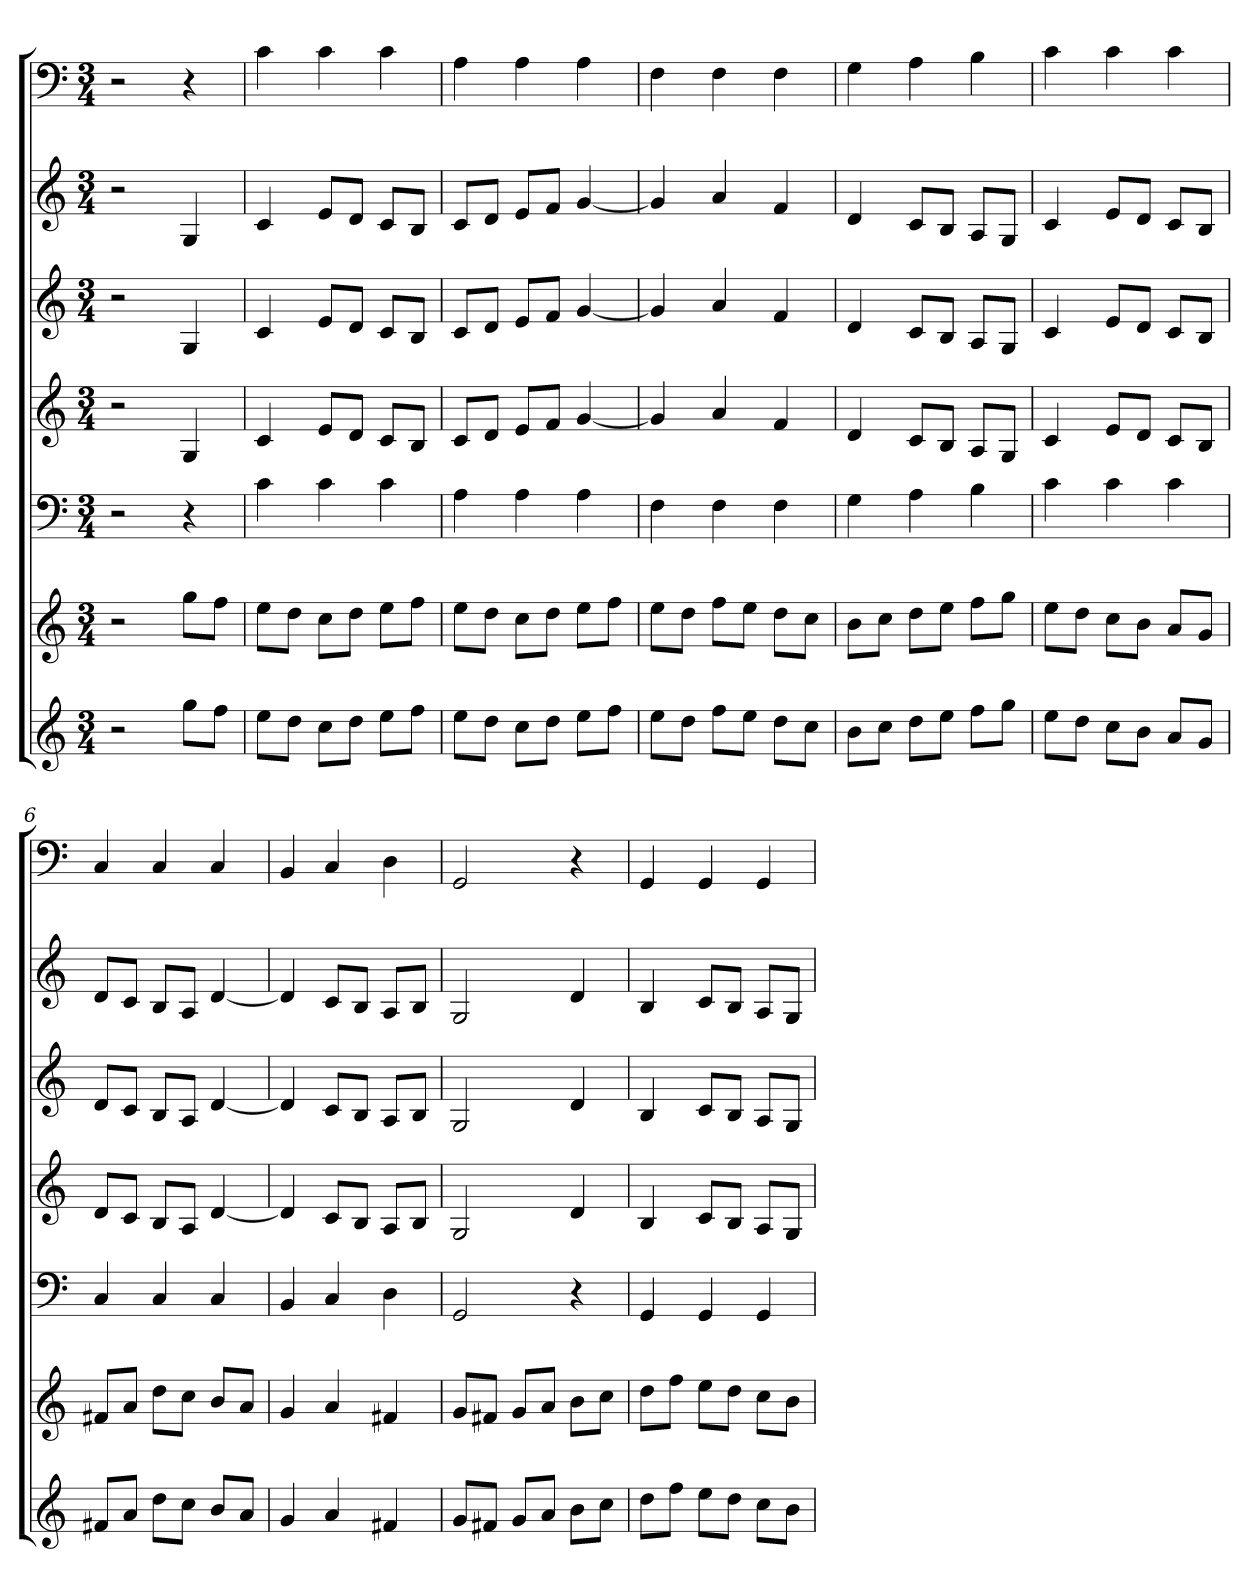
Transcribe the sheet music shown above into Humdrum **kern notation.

**kern	**kern	**kern	**kern	**kern	**kern	**kern
*part7	*part6	*part5	*part4	*part3	*part2	*part1
*staff7	*staff6	*staff5	*staff4	*staff3	*staff2	*staff1
*k[]	*k[]	*k[]	*k[]	*k[]	*k[]	*k[]
*C:	*C:	*C:	*C:	*C:	*C:	*C:
*M3/4	*M3/4	*M3/4	*M3/4	*M3/4	*M3/4	*M3/4
=	=	=	=	=	=	=
2r	2r	2r	2r	2r	2r	2r
8ggL	8ggL	4r	4G	4G	4G	4r
8ffJ	8ffJ	.	.	.	.	.
=1	=1	=1	=1	=1	=1	=1
8eeL	8eeL	4c	4c	4c	4c	4c
8ddJ	8ddJ	.	.	.	.	.
8ccL	8ccL	4c	8eL	8eL	8eL	4c
8ddJ	8ddJ	.	8dJ	8dJ	8dJ	.
8eeL	8eeL	4c	8cL	8cL	8cL	4c
8ffJ	8ffJ	.	8BJ	8BJ	8BJ	.
=2	=2	=2	=2	=2	=2	=2
8eeL	8eeL	4A	8cL	8cL	8cL	4A
8ddJ	8ddJ	.	8dJ	8dJ	8dJ	.
8ccL	8ccL	4A	8eL	8eL	8eL	4A
8ddJ	8ddJ	.	8fJ	8fJ	8fJ	.
8eeL	8eeL	4A	[4g	[4g	[4g	4A
8ffJ	8ffJ	.	.	.	.	.
=3	=3	=3	=3	=3	=3	=3
8eeL	8eeL	4F	4g]	4g]	4g]	4F
8ddJ	8ddJ	.	.	.	.	.
8ffL	8ffL	4F	4a	4a	4a	4F
8eeJ	8eeJ	.	.	.	.	.
8ddL	8ddL	4F	4f	4f	4f	4F
8ccJ	8ccJ	.	.	.	.	.
=4	=4	=4	=4	=4	=4	=4
8bL	8bL	4G	4d	4d	4d	4G
8ccJ	8ccJ	.	.	.	.	.
8ddL	8ddL	4A	8cL	8cL	8cL	4A
8eeJ	8eeJ	.	8BJ	8BJ	8BJ	.
8ffL	8ffL	4B	8AL	8AL	8AL	4B
8ggJ	8ggJ	.	8GJ	8GJ	8GJ	.
=5	=5	=5	=5	=5	=5	=5
8eeL	8eeL	4c	4c	4c	4c	4c
8ddJ	8ddJ	.	.	.	.	.
8ccL	8ccL	4c	8eL	8eL	8eL	4c
8bJ	8bJ	.	8dJ	8dJ	8dJ	.
8aL	8aL	4c	8cL	8cL	8cL	4c
8gJ	8gJ	.	8BJ	8BJ	8BJ	.
=6	=6	=6	=6	=6	=6	=6
8f#XL	8f#XL	4C	8dL	8dL	8dL	4C
8aJ	8aJ	.	8cJ	8cJ	8cJ	.
8ddL	8ddL	4C	8BL	8BL	8BL	4C
8ccJ	8ccJ	.	8AJ	8AJ	8AJ	.
8bL	8bL	4C	[4d	[4d	[4d	4C
8aJ	8aJ	.	.	.	.	.
=7	=7	=7	=7	=7	=7	=7
4g	4g	4BB	4d]	4d]	4d]	4BB
4a	4a	4C	8cL	8cL	8cL	4C
.	.	.	8BJ	8BJ	8BJ	.
4f#X	4f#X	4D	8AL	8AL	8AL	4D
.	.	.	8BJ	8BJ	8BJ	.
=8	=8	=8	=8	=8	=8	=8
8gL	8gL	2GG	2G	2G	2G	2GG
8f#XJ	8f#XJ	.	.	.	.	.
8gL	8gL	.	.	.	.	.
8aJ	8aJ	.	.	.	.	.
8bL	8bL	4r	4d	4d	4d	4r
8ccJ	8ccJ	.	.	.	.	.
=9	=9	=9	=9	=9	=9	=9
8ddL	8ddL	4GG	4B	4B	4B	4GG
8ffJ	8ffJ	.	.	.	.	.
8eeL	8eeL	4GG	8cL	8cL	8cL	4GG
8ddJ	8ddJ	.	8BJ	8BJ	8BJ	.
8ccL	8ccL	4GG	8AL	8AL	8AL	4GG
8bJ	8bJ	.	8GJ	8GJ	8GJ	.
=	=	=	=	=	=	=
*-	*-	*-	*-	*-	*-	*-
